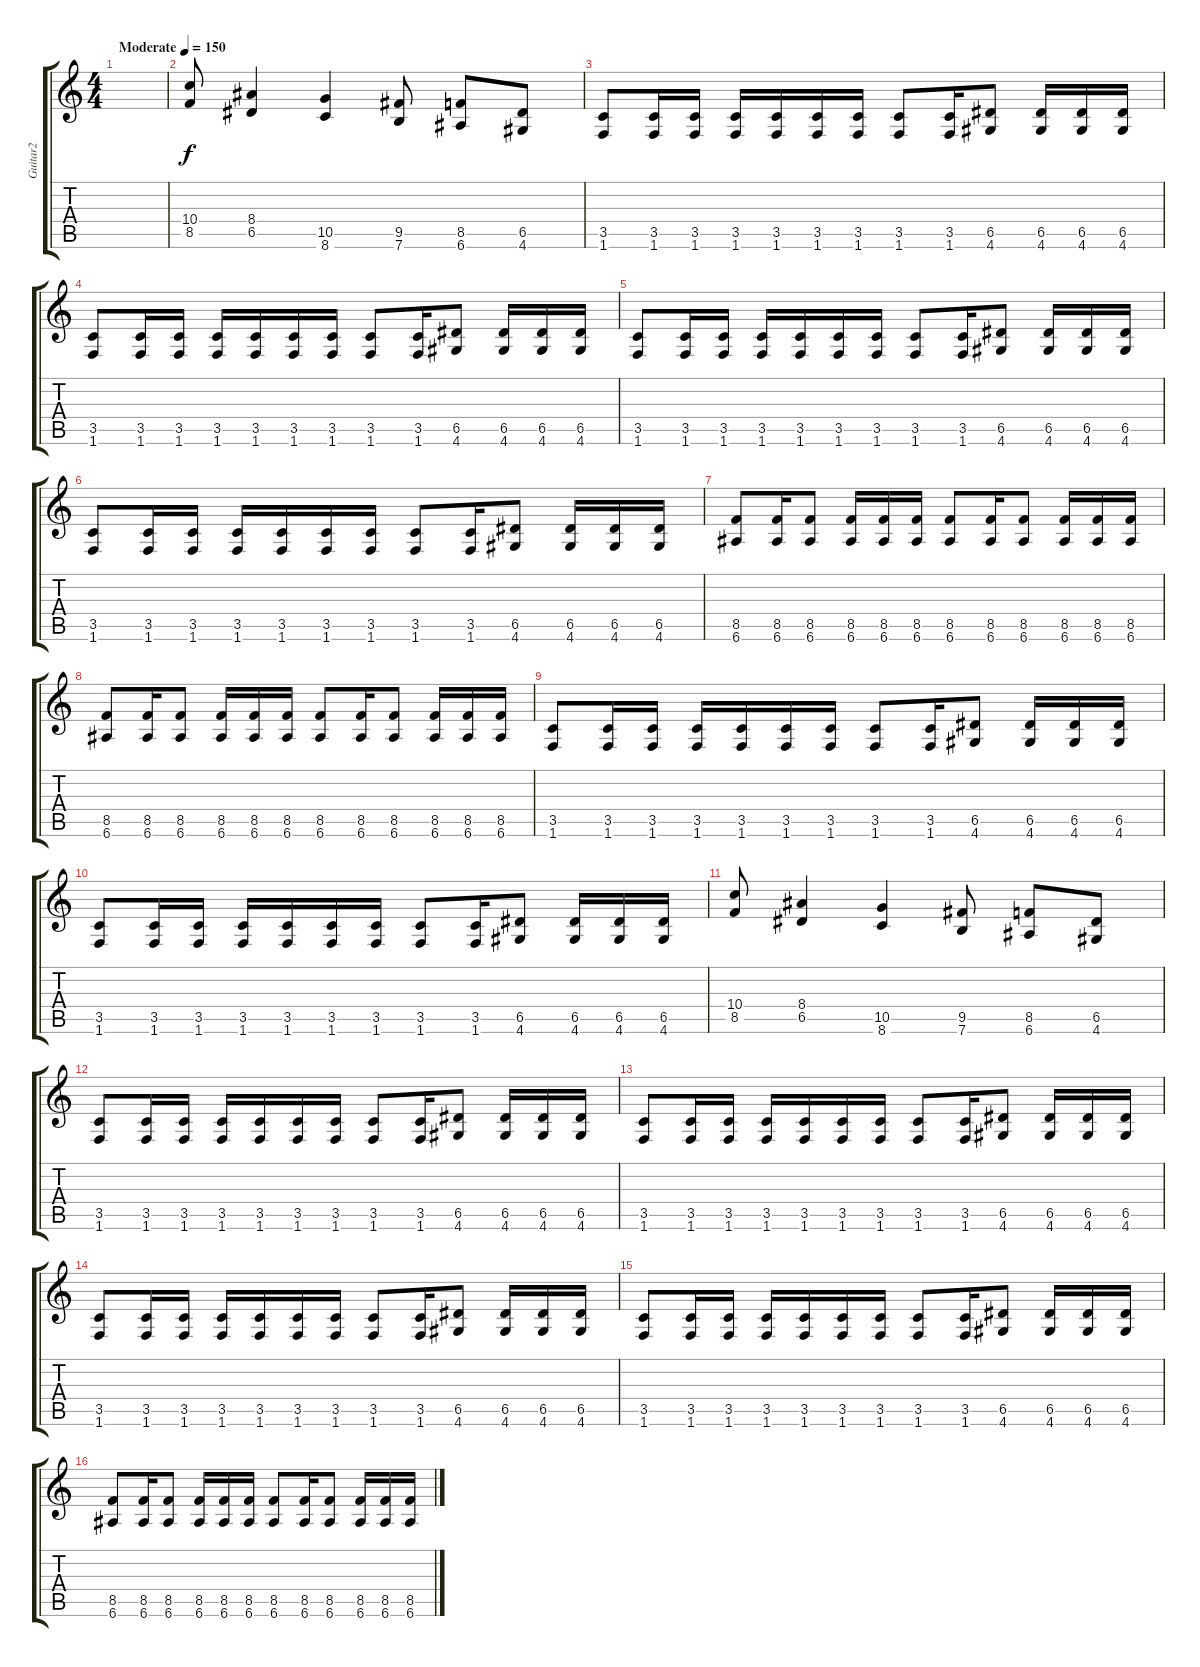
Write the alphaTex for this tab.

\track ("Guitar2" "Guitar2") {instrument overdrivenguitar}
\staff {score tabs}
\tuning (E4 B3 G3 D3 A2 E2) {hide}
\ts (4 4)
\tempo (150 "Moderate")
\clef g2
\ks c
|
(10.4 8.5).8 (8.4 6.5).4 (10.5 8.6).4 (9.5 7.6).8 (8.5 6.6).8 (6.5 4.6).8 |
(3.5 1.6).8 (3.5 1.6).16 (3.5 1.6).16 (3.5 1.6).16 (3.5 1.6).16 (3.5 1.6).16 (3.5 1.6).16 (3.5 1.6).8 (3.5 1.6).16 (6.5 4.6).8 (6.5 4.6).16 (6.5 4.6).16 (6.5 4.6).16 |
(3.5 1.6).8 (3.5 1.6).16 (3.5 1.6).16 (3.5 1.6).16 (3.5 1.6).16 (3.5 1.6).16 (3.5 1.6).16 (3.5 1.6).8 (3.5 1.6).16 (6.5 4.6).8 (6.5 4.6).16 (6.5 4.6).16 (6.5 4.6).16 |
(3.5 1.6).8 (3.5 1.6).16 (3.5 1.6).16 (3.5 1.6).16 (3.5 1.6).16 (3.5 1.6).16 (3.5 1.6).16 (3.5 1.6).8 (3.5 1.6).16 (6.5 4.6).8 (6.5 4.6).16 (6.5 4.6).16 (6.5 4.6).16 |
(3.5 1.6).8 (3.5 1.6).16 (3.5 1.6).16 (3.5 1.6).16 (3.5 1.6).16 (3.5 1.6).16 (3.5 1.6).16 (3.5 1.6).8 (3.5 1.6).16 (6.5 4.6).8 (6.5 4.6).16 (6.5 4.6).16 (6.5 4.6).16 |
(8.5 6.6).8 (8.5 6.6).16 (8.5 6.6).8 (8.5 6.6).16 (8.5 6.6).16 (8.5 6.6).16 (8.5 6.6).8 (8.5 6.6).16 (8.5 6.6).8 (8.5 6.6).16 (8.5 6.6).16 (8.5 6.6).16 |
(8.5 6.6).8 (8.5 6.6).16 (8.5 6.6).8 (8.5 6.6).16 (8.5 6.6).16 (8.5 6.6).16 (8.5 6.6).8 (8.5 6.6).16 (8.5 6.6).8 (8.5 6.6).16 (8.5 6.6).16 (8.5 6.6).16 |
(3.5 1.6).8 (3.5 1.6).16 (3.5 1.6).16 (3.5 1.6).16 (3.5 1.6).16 (3.5 1.6).16 (3.5 1.6).16 (3.5 1.6).8 (3.5 1.6).16 (6.5 4.6).8 (6.5 4.6).16 (6.5 4.6).16 (6.5 4.6).16 |
(3.5 1.6).8 (3.5 1.6).16 (3.5 1.6).16 (3.5 1.6).16 (3.5 1.6).16 (3.5 1.6).16 (3.5 1.6).16 (3.5 1.6).8 (3.5 1.6).16 (6.5 4.6).8 (6.5 4.6).16 (6.5 4.6).16 (6.5 4.6).16 |
(10.4 8.5).8 (8.4 6.5).4 (10.5 8.6).4 (9.5 7.6).8 (8.5 6.6).8 (6.5 4.6).8 |
(3.5 1.6).8 (3.5 1.6).16 (3.5 1.6).16 (3.5 1.6).16 (3.5 1.6).16 (3.5 1.6).16 (3.5 1.6).16 (3.5 1.6).8 (3.5 1.6).16 (6.5 4.6).8 (6.5 4.6).16 (6.5 4.6).16 (6.5 4.6).16 |
(3.5 1.6).8 (3.5 1.6).16 (3.5 1.6).16 (3.5 1.6).16 (3.5 1.6).16 (3.5 1.6).16 (3.5 1.6).16 (3.5 1.6).8 (3.5 1.6).16 (6.5 4.6).8 (6.5 4.6).16 (6.5 4.6).16 (6.5 4.6).16 |
(3.5 1.6).8 (3.5 1.6).16 (3.5 1.6).16 (3.5 1.6).16 (3.5 1.6).16 (3.5 1.6).16 (3.5 1.6).16 (3.5 1.6).8 (3.5 1.6).16 (6.5 4.6).8 (6.5 4.6).16 (6.5 4.6).16 (6.5 4.6).16 |
(3.5 1.6).8 (3.5 1.6).16 (3.5 1.6).16 (3.5 1.6).16 (3.5 1.6).16 (3.5 1.6).16 (3.5 1.6).16 (3.5 1.6).8 (3.5 1.6).16 (6.5 4.6).8 (6.5 4.6).16 (6.5 4.6).16 (6.5 4.6).16 |
(8.5 6.6).8 (8.5 6.6).16 (8.5 6.6).8 (8.5 6.6).16 (8.5 6.6).16 (8.5 6.6).16 (8.5 6.6).8 (8.5 6.6).16 (8.5 6.6).8 (8.5 6.6).16 (8.5 6.6).16 (8.5 6.6).16
